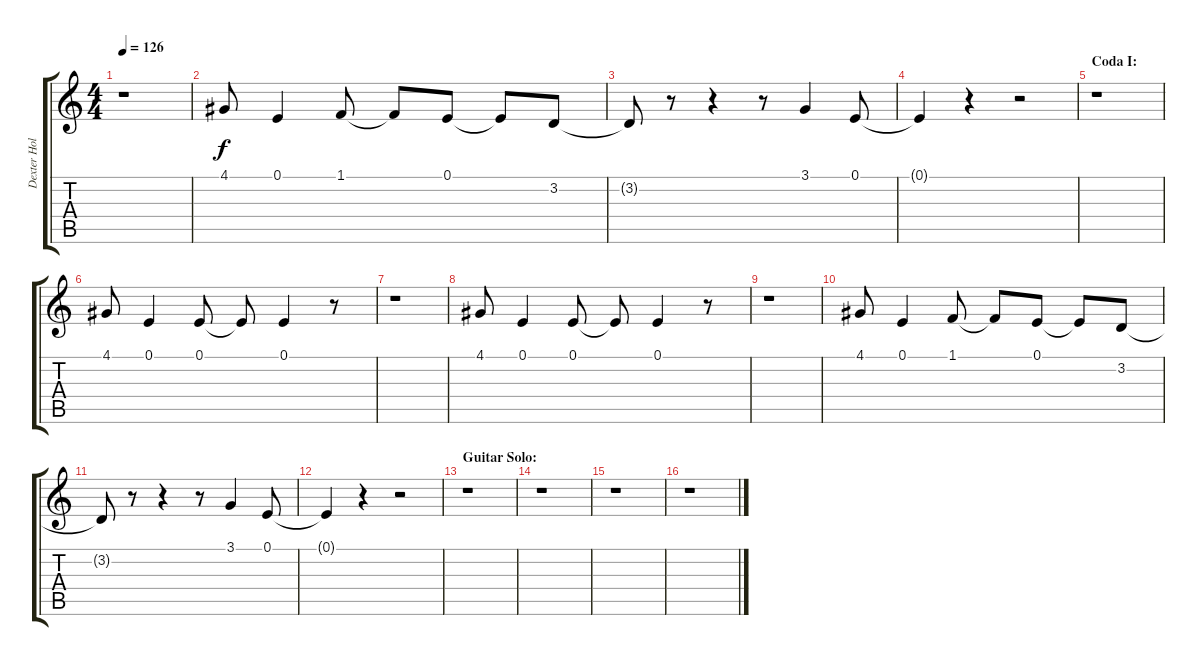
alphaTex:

\track ("Dexter Holland - Vocals" "Dexter Hol") {instrument lead6voice}
\staff {score tabs}
\tuning (E4 B3 G3 D3 A2 E2) {hide}
\ts (4 4)
\tempo 126
\clef g2
\ks c
r.1{dy f} |
4.1.8 0.1.4 1.1.8 1.1{t}.8 0.1.8 0.1{t}.8 3.2.8 |
3.2{t}.8 r.8 r.4 r.8 3.1.4 0.1.8 |
0.1{t}.4 r.4 r.2 |
\section ("" "Coda I:")
r.1 |
4.1.8 0.1.4 0.1.8 0.1{t}.8 0.1.4 r.8 |
r.1 |
4.1.8 0.1.4 0.1.8 0.1{t}.8 0.1.4 r.8 |
r.1 |
4.1.8 0.1.4 1.1.8 1.1{t}.8 0.1.8 0.1{t}.8 3.2.8 |
3.2{t}.8 r.8 r.4 r.8 3.1.4 0.1.8 |
0.1{t}.4 r.4 r.2 |
\section ("" "Guitar Solo:")
r.1 |
r.1 |
r.1 |
r.1
